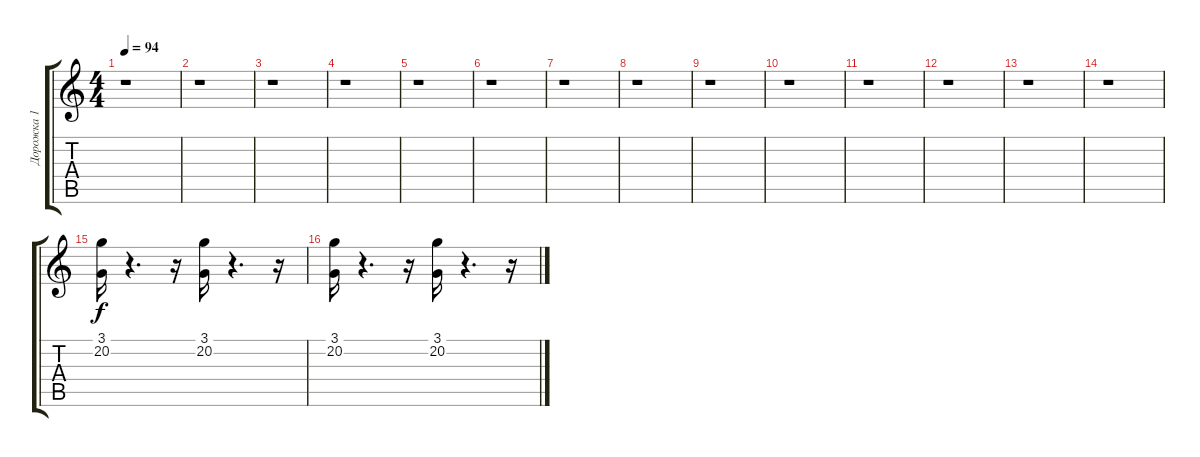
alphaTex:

\track ("Дорожка 1" "Дорожка 1") {instrument stringensemble1}
\staff {score tabs}
\tuning (E4 B3 G3 D3 A2 E2) {hide}
\ts (4 4)
\tempo 94
\clef g2
\ks c
r.1{dy mf} |
r.1 |
r.1 |
r.1 |
r.1 |
r.1 |
r.1 |
r.1 |
r.1 |
r.1 |
r.1 |
r.1 |
r.1 |
r.1 |
(3.1 20.2).16{dy f} r.4{d} r.16 (3.1 20.2).16 r.4{d} r.16 |
(3.1 20.2).16 r.4{d} r.16 (3.1 20.2).16 r.4{d} r.16
